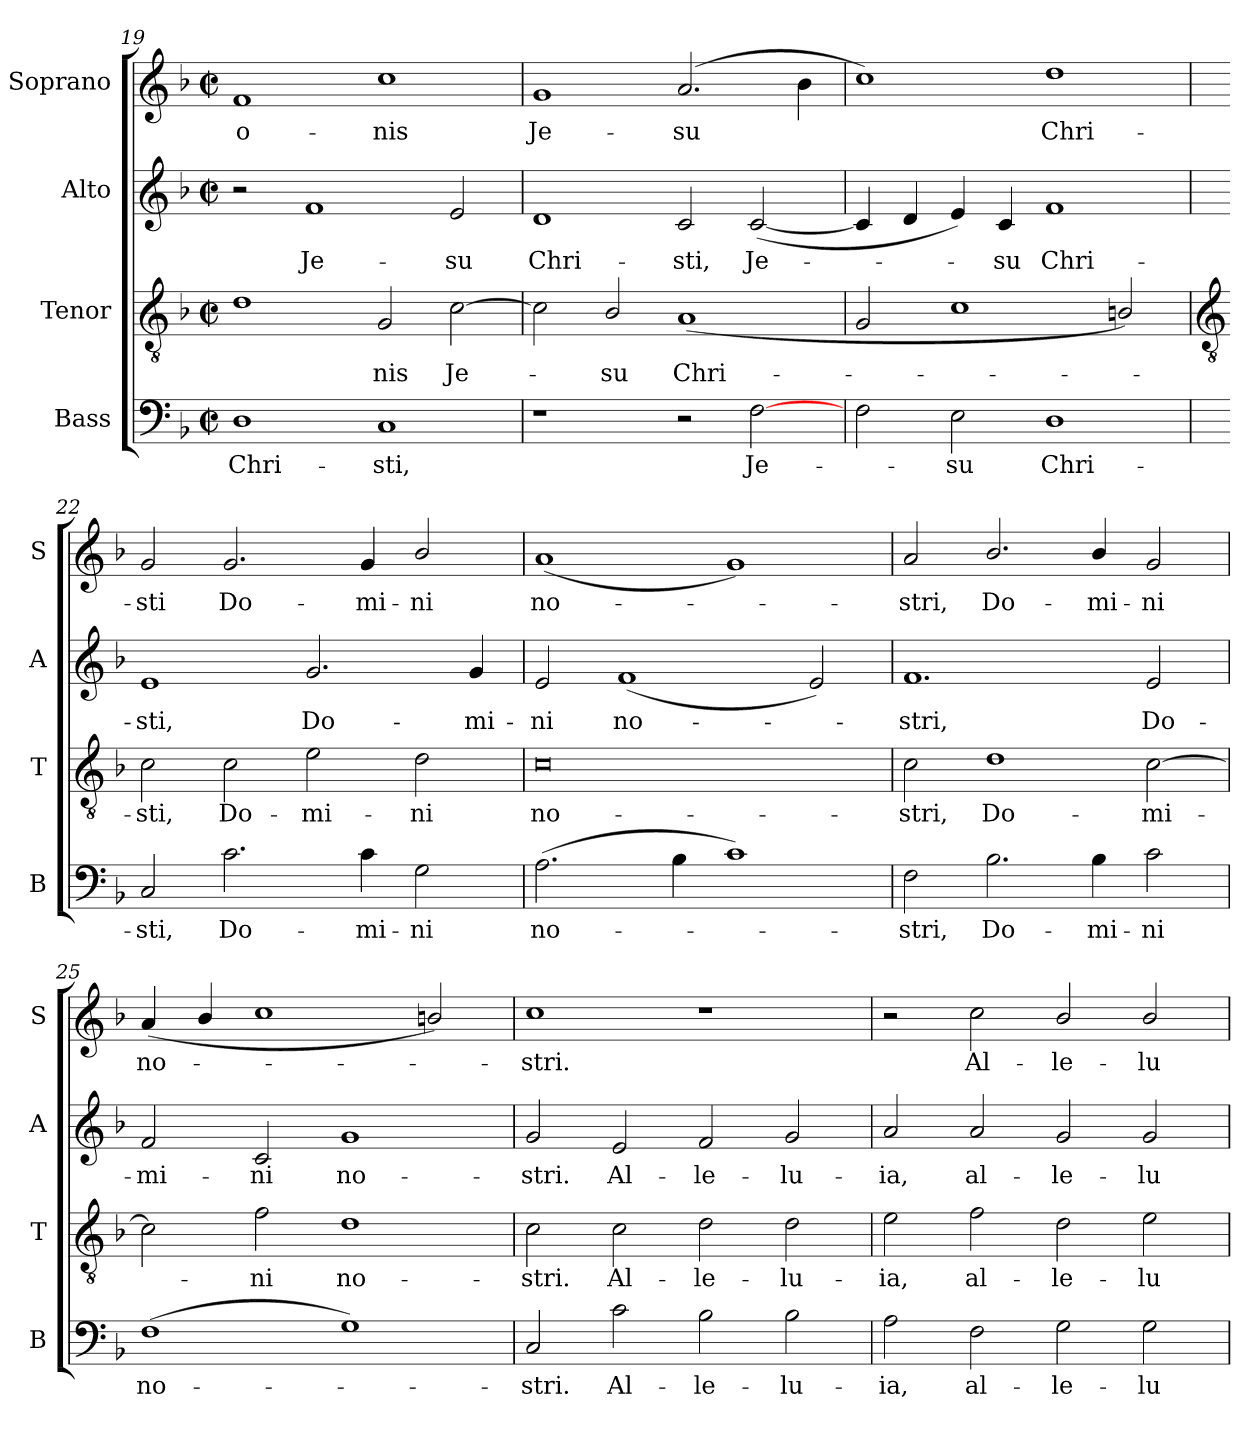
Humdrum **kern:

**kern	**text	**kern	**text	**kern	**text	**kern	**text
*part4	*part4	*part3	*part3	*part2	*part2	*part1	*part1
*staff4	*staff4	*staff3	*staff3	*staff2	*staff2	*staff1	*staff1
*I"Bass	*	*I"Tenor	*	*I"Alto	*	*I"Soprano	*
*I'B	*	*I'T	*	*I'A	*	*I'S	*
*clefF4	*	*clefGv2	*	*clefG2	*	*clefG2	*
*k[b-]	*	*k[b-]	*	*k[b-]	*	*k[b-]	*
*F:	*	*F:	*	*F:	*	*F:	*
*M4/2	*	*M4/2	*	*M4/2	*	*M4/2	*
*met(c|)	*	*met(c|)	*	*met(c|)	*	*met(c|)	*
=19	=19	=19	=19	=19	=19	=19	=19
!	!LO:LY:b	!	!	!	!	!	!LO:LY:b
1D/	Chri-	1d	.	2r	.	1f	-o-
!	!	!	!	!	!LO:LY:b	!	!
.	.	.	.	1f	Je-	.	.
!	!LO:LY:b	!	!LO:LY:b	!	!	!	!LO:LY:b
1C	-sti,	2G	nis	.	.	1cc	-nis
!	!	!	!LO:LY:b	!	!LO:LY:b	!	!
.	.	[2c	Je-	2e	-su	.	.
=20	=20	=20	=20	=20	=20	=20	=20
!	!	!	!	!	!LO:LY:b	!	!LO:LY:b
1r	.	2c]	.	1d	Chri-	1g	Je-
!	!	!	!LO:LY:b	!	!	!	!
.	.	2B-/	su	.	.	.	.
!	!	!	!LO:LY:b	!	!LO:LY:b	!	!LO:LY:b
2r	.	(<1A/	Chri-	2c	-sti,	(>2.a	-su
!	!LO:LY:b	!	!	!	!LO:LY:b	!	!
[2F	Je-	.	.	(<[2c	Je-	.	.
.	.	.	.	.	.	4b-	.
=21	=21	=21	=21	=21	=21	=21	=21
2F	.	2G	.	4c]	.	1cc)	.
.	.	.	.	4d	.	.	.
!	!LO:LY:b	!	!	!	!	!	!
2E	su	1c/	.	4e)	.	.	.
!	!	!	!	!	!LO:LY:b	!	!
.	.	.	.	4c	su	.	.
!	!LO:LY:b	!	!	!	!LO:LY:b	!	!LO:LY:b
1D	Chri-	.	.	1f	Chri-	1dd	Chri-
.	.	2Bn/)	.	.	.	.	.
!!LO:LB:g=z
=22	=22	=22	=22	=22	=22	=22	=22
*	*	*clefGv2	*	*	*	*	*
!	!LO:LY:b	!	!LO:LY:b	!	!LO:LY:b	!	!LO:LY:b
2C	-sti,	2c	sti,	1e	-sti,	2g	-sti
!	!LO:LY:b	!	!LO:LY:b	!	!	!	!LO:LY:b
2.c	Do-	2c	Do-	.	.	2.g	Do-
!	!	!	!LO:LY:b	!	!LO:LY:b	!	!
.	.	2e	-mi-	2.g	Do-	.	.
!	!LO:LY:b	!	!	!	!	!	!LO:LY:b
4c	-mi-	.	.	.	.	4g	-mi-
!	!LO:LY:b	!	!LO:LY:b	!	!	!	!LO:LY:b
2G	-ni	2d	-ni	.	.	2b-/	-ni
!	!	!	!	!	!LO:LY:b	!	!
.	.	.	.	4g	-mi-	.	.
=23	=23	=23	=23	=23	=23	=23	=23
!	!LO:LY:b	!	!LO:LY:b	!	!LO:LY:b	!	!LO:LY:b
(>2.A	no-	0c	no-	2e	-ni	(<1a	no-
!	!	!	!	!	!LO:LY:b	!	!
.	.	.	.	(<1f	no-	.	.
4B-	.	.	.	.	.	.	.
1c)	.	.	.	.	.	1g)	.
.	.	.	.	2e)	.	.	.
=24	=24	=24	=24	=24	=24	=24	=24
!	!LO:LY:b	!	!LO:LY:b	!	!LO:LY:b	!	!LO:LY:b
2F	stri,	2c	-stri,	1.f	stri,	2a	stri,
!	!LO:LY:b	!	!LO:LY:b	!	!	!	!LO:LY:b
2.B-	Do-	1d	Do-	.	.	2.b-/	Do-
!	!LO:LY:b	!	!	!	!	!	!LO:LY:b
4B-	-mi-	.	.	.	.	4b-/	-mi-
!	!LO:LY:b	!	!LO:LY:b	!	!LO:LY:b	!	!LO:LY:b
2c	-ni	[2c	-mi-	2e	Do-	2g	-ni
=25	=25	=25	=25	=25	=25	=25	=25
!	!LO:LY:b	!	!	!	!LO:LY:b	!	!LO:LY:b
(>1F	no-	2c]	.	2f	-mi-	(<4a	no-
.	.	.	.	.	.	4b-/	.
!	!	!	!LO:LY:b	!	!LO:LY:b	!	!
.	.	2f	ni	2c	-ni	1cc/	.
!	!	!	!LO:LY:b	!	!LO:LY:b	!	!
1G)	.	1d	no-	1g	no-	.	.
.	.	.	.	.	.	2bn/)	.
=26	=26	=26	=26	=26	=26	=26	=26
!	!LO:LY:b	!	!LO:LY:b	!	!LO:LY:b	!	!LO:LY:b
2C	stri.	2c	-stri.	2g	-stri.	1cc	stri.
!	!LO:LY:b	!	!LO:LY:b	!	!LO:LY:b	!	!
2c	Al-	2c	Al-	2e	Al-	.	.
!	!LO:LY:b	!	!LO:LY:b	!	!LO:LY:b	!	!
2B-	-le-	2d	-le-	2f	-le-	1r	.
!	!LO:LY:b	!	!LO:LY:b	!	!LO:LY:b	!	!
2B-	-lu-	2d	-lu-	2g	-lu-	.	.
=27	=27	=27	=27	=27	=27	=27	=27
!	!LO:LY:b	!	!LO:LY:b	!	!LO:LY:b	!	!
2A	-ia,	2e	-ia,	2a	-ia,	2r	.
!	!LO:LY:b	!	!LO:LY:b	!	!LO:LY:b	!	!LO:LY:b
2F	al-	2f	al-	2a	al-	2cc	Al-
!	!LO:LY:b	!	!LO:LY:b	!	!LO:LY:b	!	!LO:LY:b
2G	-le-	2d	-le-	2g	-le-	2b-/	-le-
!	!LO:LY:b	!	!LO:LY:b	!	!LO:LY:b	!	!LO:LY:b
2G	-lu-	2e	-lu-	2g	-lu-	2b-/	-lu-
=	=	=	=	=	=	=	=
*-	*-	*-	*-	*-	*-	*-	*-
